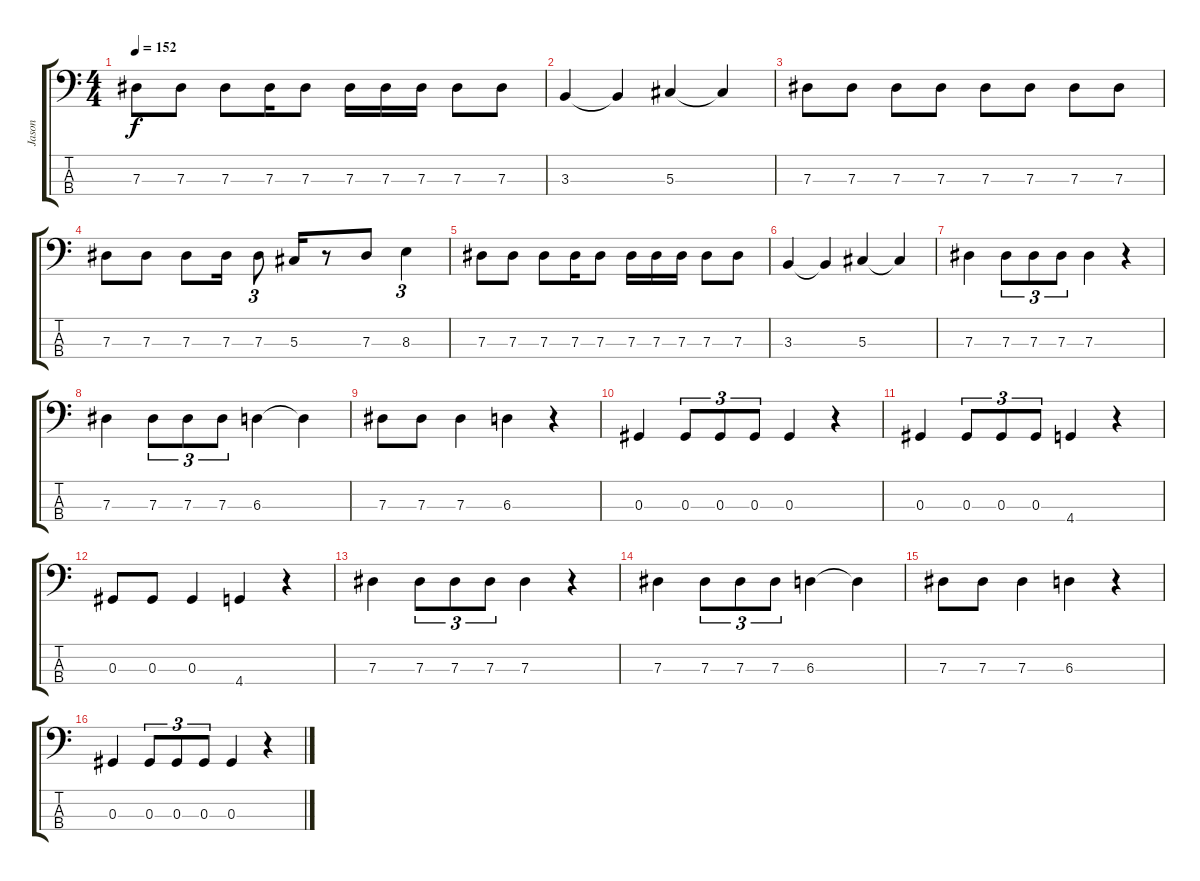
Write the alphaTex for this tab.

\track ("Jason" "Jason") {instrument electricbassfinger}
\staff {score tabs}
\tuning (Gb2 Db2 Ab1 Eb1) {hide}
\ts (4 4)
\tempo 152
\clef f4
\ks c
7.3.8{dy f} 7.3.8 7.3.8 7.3.16 7.3.8 7.3.16 7.3.16 7.3.16 7.3.8 7.3.8 |
3.3.4 3.3{t}.4 5.3.4 5.3{t}.4 |
7.3.8 7.3.8 7.3.8 7.3.8 7.3.8 7.3.8 7.3.8 7.3.8 |
7.3.8 7.3.8 7.3.8 7.3.16 7.3.8{tu (3 2)} 5.3.16 r.8 7.3.8 8.3.4{tu (3 2)} |
7.3.8 7.3.8 7.3.8 7.3.16 7.3.8 7.3.16 7.3.16 7.3.16 7.3.8 7.3.8 |
3.3.4 3.3{t}.4 5.3.4 5.3{t}.4 |
7.3.4 7.3.8{tu (3 2)} 7.3.8{tu (3 2)} 7.3.8{tu (3 2)} 7.3.4 r.4 |
7.3.4 7.3.8{tu (3 2)} 7.3.8{tu (3 2)} 7.3.8{tu (3 2)} 6.3.4 6.3{t}.4 |
7.3.8 7.3.8 7.3.4 6.3.4 r.4 |
0.3.4 0.3.8{tu (3 2)} 0.3.8{tu (3 2)} 0.3.8{tu (3 2)} 0.3.4 r.4 |
0.3.4 0.3.8{tu (3 2)} 0.3.8{tu (3 2)} 0.3.8{tu (3 2)} 4.4.4 r.4 |
0.3.8 0.3.8 0.3.4 4.4.4 r.4 |
7.3.4 7.3.8{tu (3 2)} 7.3.8{tu (3 2)} 7.3.8{tu (3 2)} 7.3.4 r.4 |
7.3.4 7.3.8{tu (3 2)} 7.3.8{tu (3 2)} 7.3.8{tu (3 2)} 6.3.4 6.3{t}.4 |
7.3.8 7.3.8 7.3.4 6.3.4 r.4 |
0.3.4 0.3.8{tu (3 2)} 0.3.8{tu (3 2)} 0.3.8{tu (3 2)} 0.3.4 r.4
